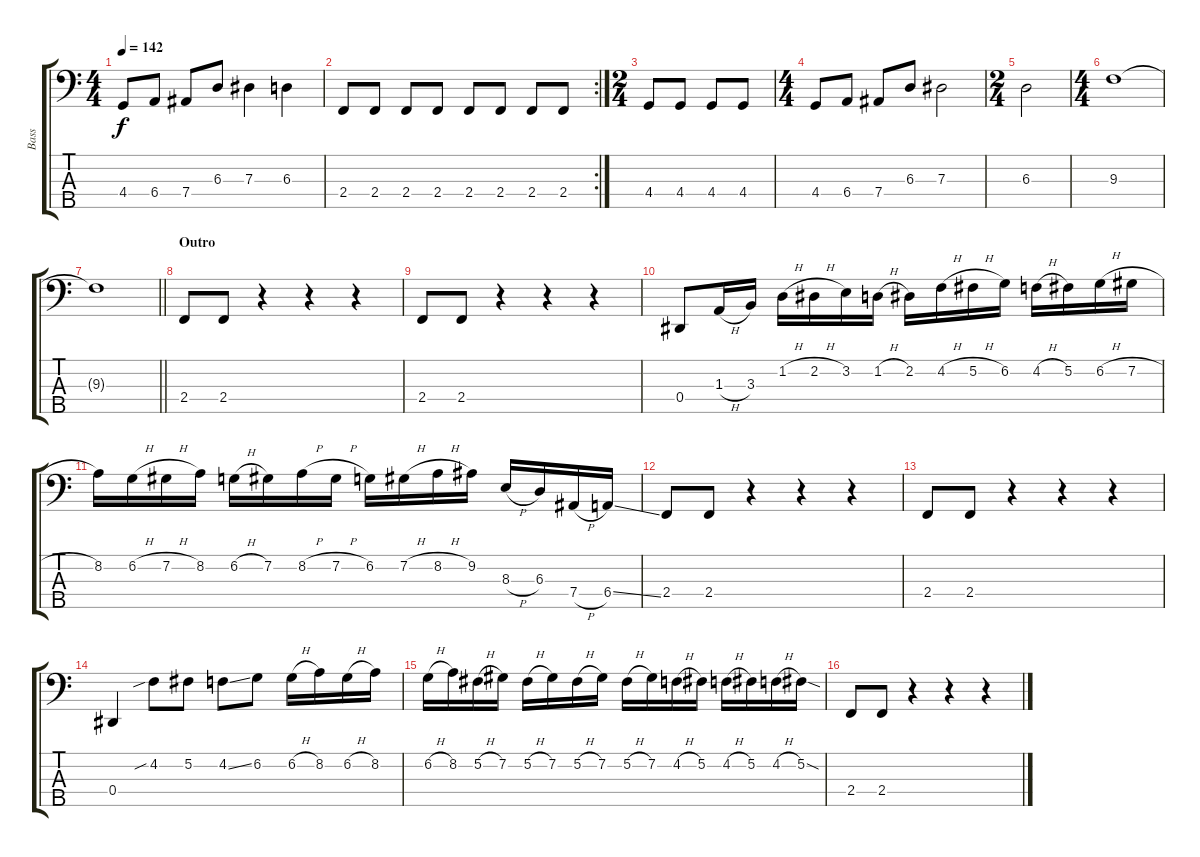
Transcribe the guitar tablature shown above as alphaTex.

\track ("Bass" "Bass") {instrument electricbassfinger}
\staff {score tabs}
\tuning (Gb2 Db2 Ab1 Eb1 Bb0) {hide}
\ts (4 4)
\tempo 142
\clef f4
\ks c
4.4.8{dy f} 6.4.8 7.4.8 6.3.8 7.3.4 6.3.4 |
\rc 2
2.4.8 2.4.8 2.4.8 2.4.8 2.4.8 2.4.8 2.4.8 2.4.8 |
\ts (2 4)
4.4.8 4.4.8 4.4.8 4.4.8 |
\ts (4 4)
4.4.8 6.4.8 7.4.8 6.3.8 7.3.2 |
\ts (2 4)
6.3.2 |
\ts (4 4)
9.3.1 |
\barLineRight lightlight
9.3{t}.1 |
\section ("" "Outro")
2.4.8 2.4.8 r.4 r.4 r.4 |
2.4.8 2.4.8 r.4 r.4 r.4 |
0.4.8 1.3{h}.16 3.3.16 1.2{h}.16 2.2{h}.16 3.2.16 1.2{h}.16 2.2.16 4.2{h}.16 5.2{h}.16 6.2.16 4.2{h}.16 5.2.16 6.2{h}.16 7.2{h}.16 |
8.2.16 6.2{h}.16 7.2{h}.16 8.2.16 6.2{h}.16 7.2.16 8.2{h}.16 7.2{h}.16 6.2.16 7.2{h}.16 8.2{h}.16 9.2.16 8.3{h}.16 6.3.16 7.4{h}.16 6.4{ss}.16 |
2.4.8 2.4.8 r.4 r.4 r.4 |
2.4.8 2.4.8 r.4 r.4 r.4 |
0.4.4 4.2{sib}.8 5.2.8 4.2{ss}.8 6.2.8 6.2{h}.16 8.2.16 6.2{h}.16 8.2.16 |
6.2{h}.16 8.2.16 5.2{h}.16 7.2.16 5.2{h}.16 7.2.16 5.2{h}.16 7.2.16 5.2{h}.16 7.2.16 4.2{h}.16 5.2.16 4.2{h}.16 5.2.16 4.2{h}.16 5.2{sod}.16 |
2.4.8 2.4.8 r.4 r.4 r.4
